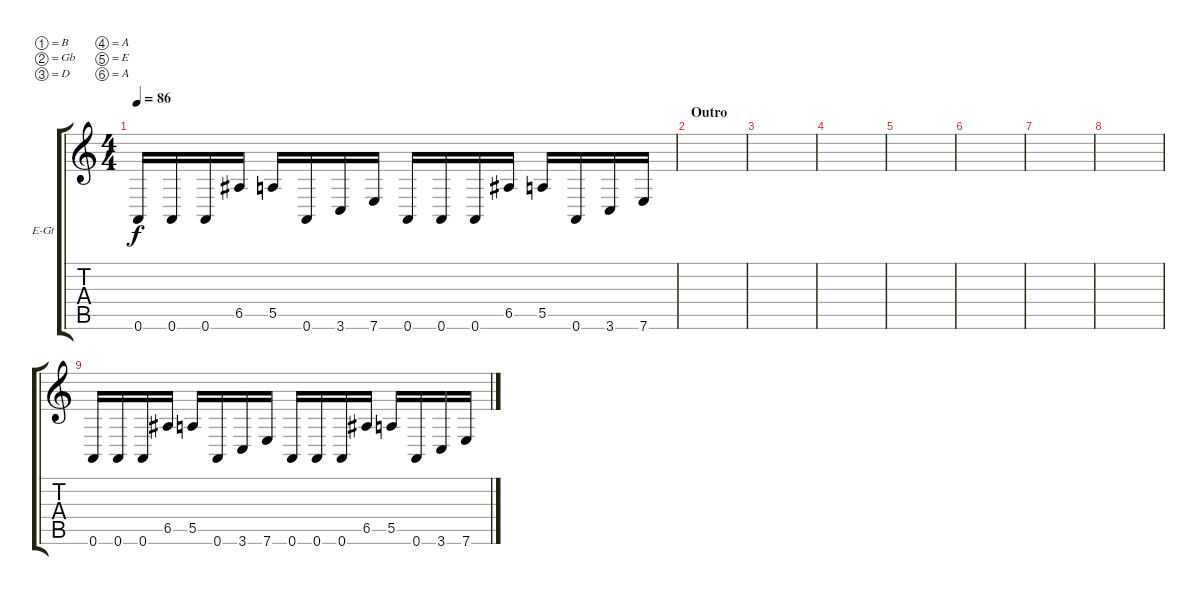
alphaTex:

\bracketExtendMode groupsimilarinstruments
\firstSystemTrackNameOrientation horizontal
\otherSystemsTrackNameOrientation horizontal
\track ("Guitar 1" "E-Gt") {instrument distortionguitar}
\staff {score tabs}
\tuning (B3 Gb3 D3 A2 E2 A1)
\ts (4 4)
\tempo 86
\clef g2
\ks c
0.6.16{dy f} 0.6.16 0.6.16 6.5.16 5.5.16 0.6.16 3.6.16 7.6.16 0.6.16 0.6.16 0.6.16 6.5.16 5.5.16 0.6.16 3.6.16 7.6.16 |
\section ("" "Outro")
|
|
|
|
|
|
|
0.6.16 0.6.16 0.6.16 6.5.16 5.5.16 0.6.16 3.6.16 7.6.16 0.6.16 0.6.16 0.6.16 6.5.16 5.5.16 0.6.16 3.6.16 7.6.16
